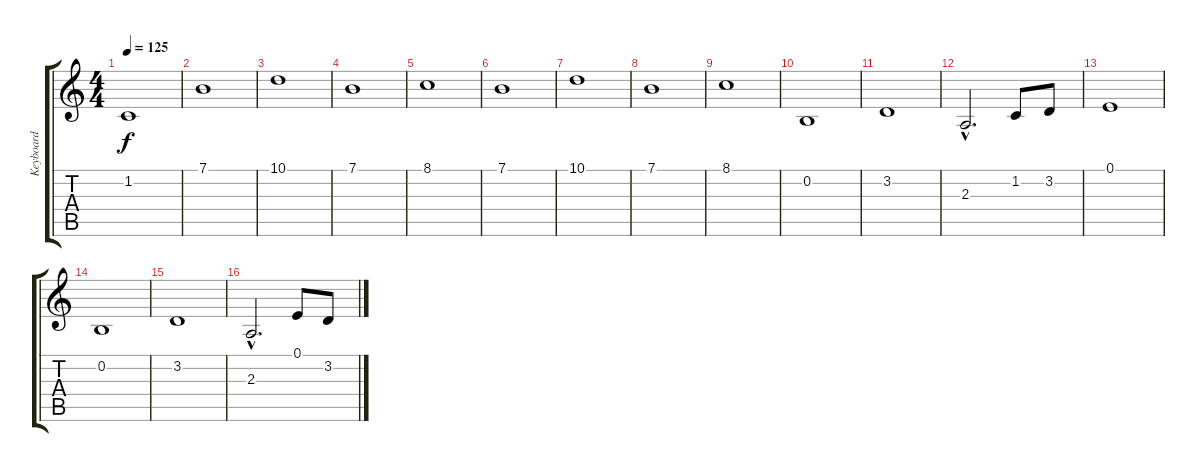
\track ("Keyboard" "Keyboard") {instrument stringensemble1}
\staff {score tabs}
\tuning (E4 B3 G3 D3 A2 E2) {hide}
\ts (4 4)
\tempo 125
\clef g2
\ks c
1.2.1{dy f} |
7.1.1 |
10.1.1 |
7.1.1 |
8.1.1 |
7.1.1 |
10.1.1 |
7.1.1 |
8.1.1 |
0.2.1{volume 12} |
3.2.1 |
2.3{hac}.2{d} 1.2.8 3.2.8 |
0.1.1 |
0.2.1 |
3.2.1 |
2.3{hac}.2{d} 0.1.8 3.2.8
